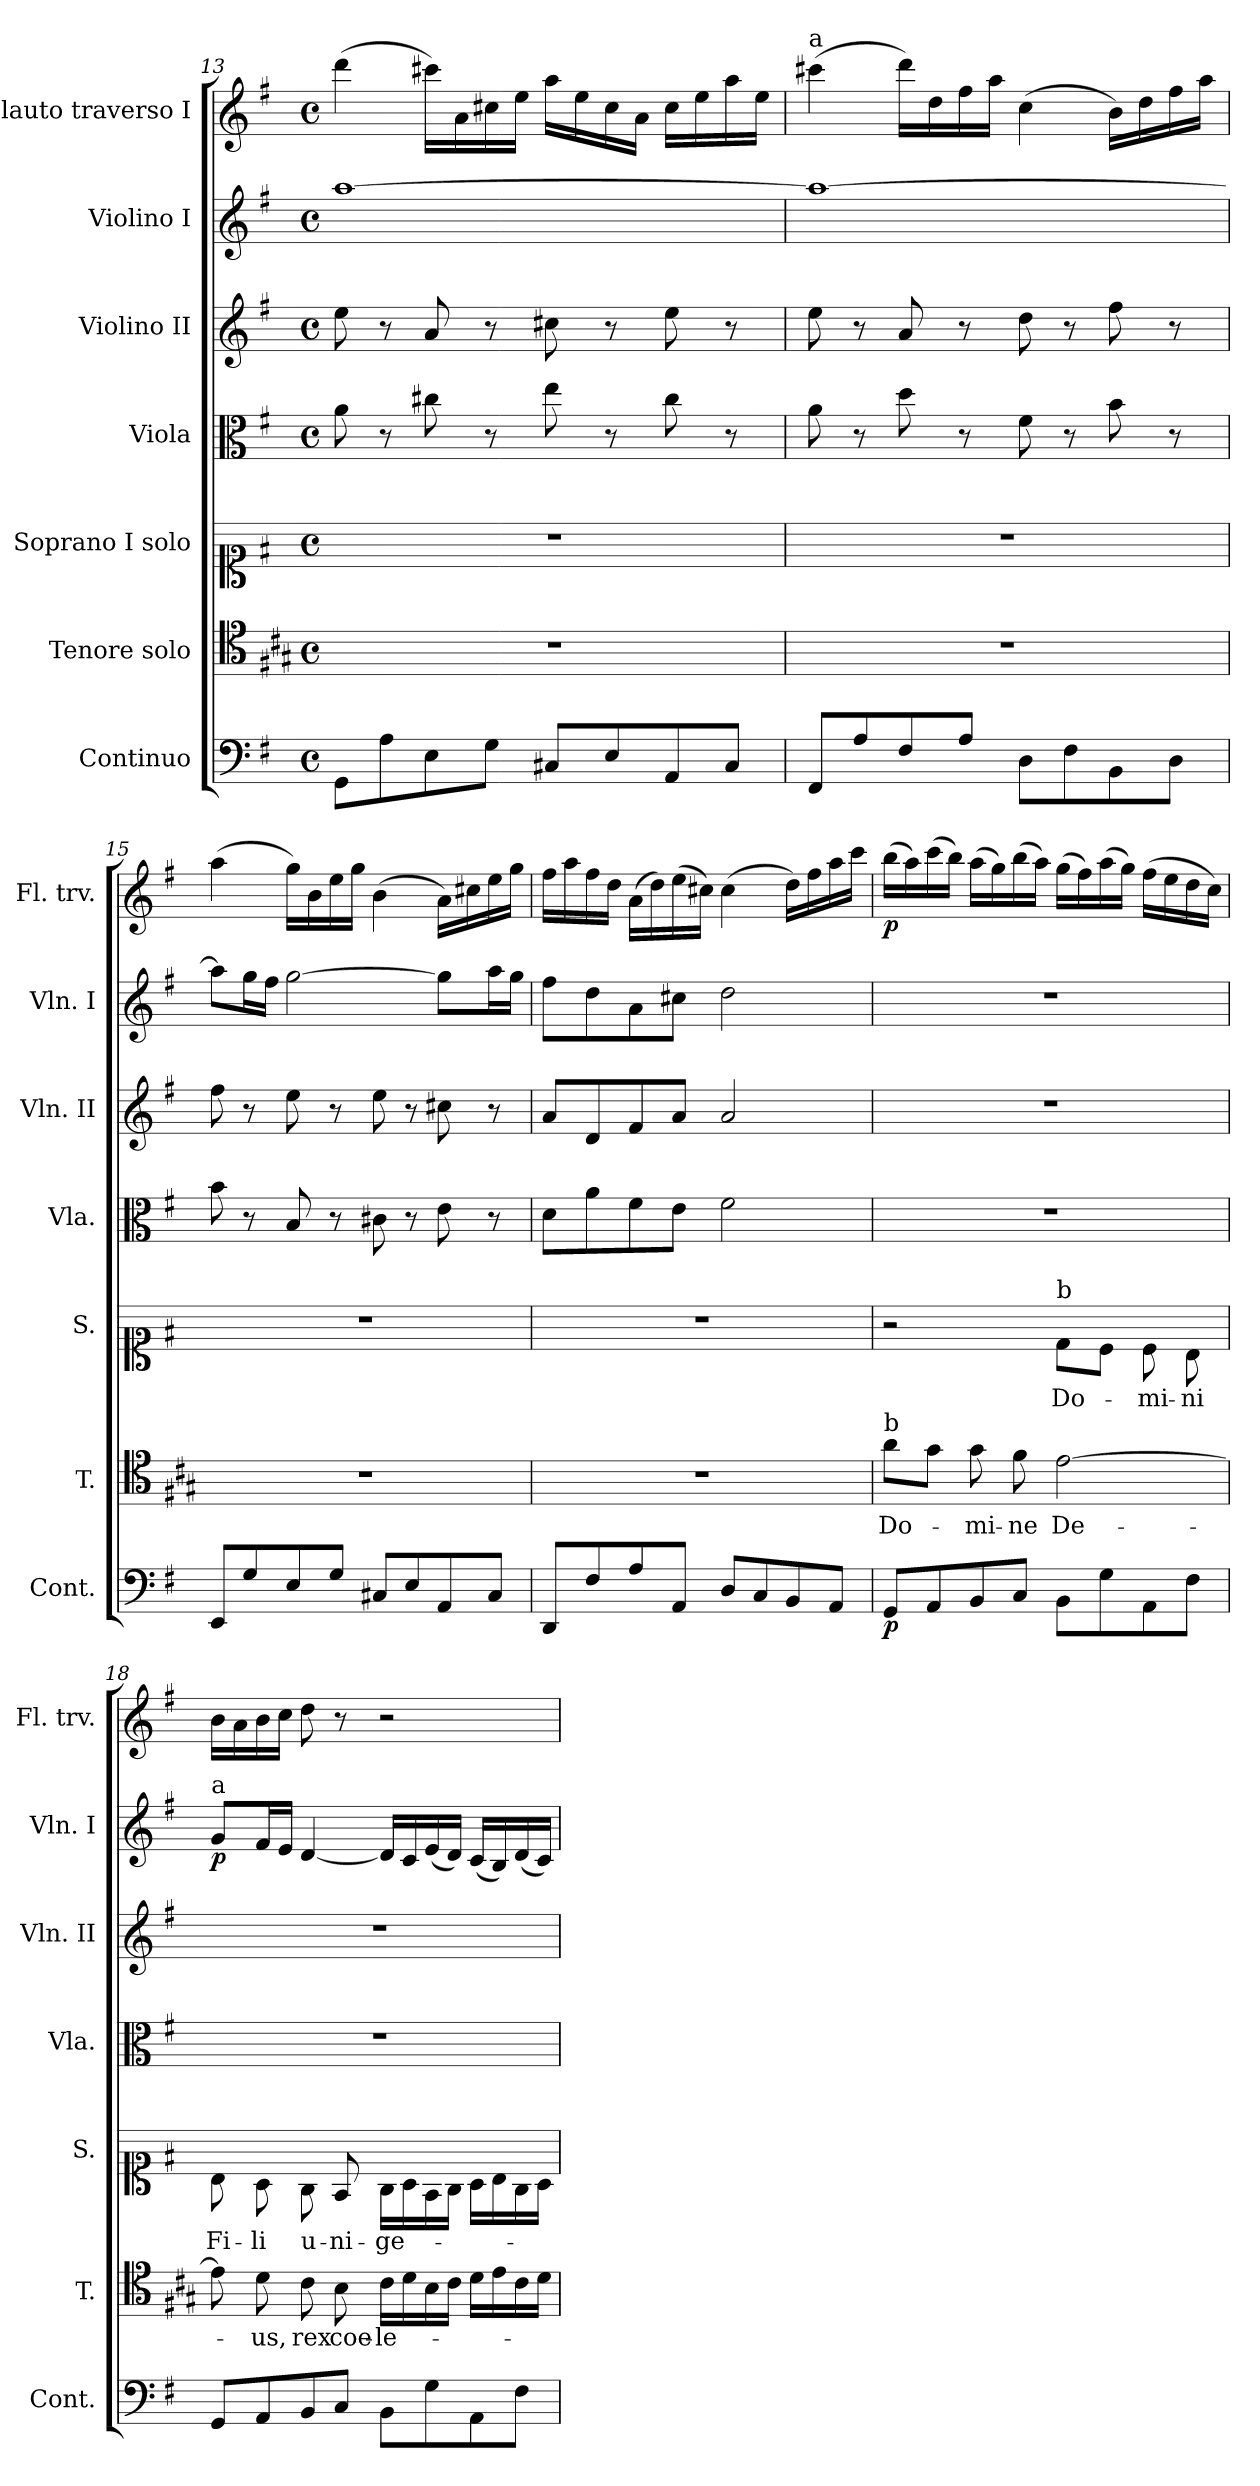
**kern	**dynam	**kern	**text	**kern	**text	**kern	**kern	**kern	**dynam	**kern	**dynam
*part7	*part7	*part6	*part6	*part5	*part5	*part4	*part3	*part2	*part2	*part1	*part1
*staff7	*staff7	*staff6	*staff6	*staff5	*staff5	*staff4	*staff3	*staff2	*staff2	*staff1	*staff1
*I"Continuo	*	*I"Tenore solo	*	*I"Soprano I solo	*	*I"Viola	*I"Violino II	*I"Violino I	*	*I"Flauto traverso I	*
*I'Cont.	*	*I'T.	*	*I'S.	*	*I'Vla.	*I'Vln. II	*I'Vln. I	*	*I'Fl. trv.	*
*clefF4	*	*clefC4	*	*clefC1	*	*clefC3	*clefG2	*clefG2	*	*clefG2	*
*	*	*ITrd1c2	*	*ITrd-7c-12	*	*	*	*	*	*	*
*k[f#]	*	*k[f#]	*	*k[f#]	*	*k[f#]	*k[f#]	*k[f#]	*	*k[f#]	*
*M4/4	*	*M4/4	*	*M4/4	*	*M4/4	*M4/4	*M4/4	*	*M4/4	*
*met(c)	*	*met(c)	*	*met(c)	*	*met(c)	*met(c)	*met(c)	*	*met(c)	*
=13	=13	=13	=13	=13	=13	=13	=13	=13	=13	=13	=13
8GG\L	.	1r	.	1r	.	8a\	8ee\	[1aa	.	(4ddd\	.
8A\	.	.	.	.	.	8r	8r	.	.	.	.
8E\	.	.	.	.	.	8cc#X\	8a/	.	.	16ccc#X\LL)	.
.	.	.	.	.	.	.	.	.	.	16a\	.
8G\J	.	.	.	.	.	8r	8r	.	.	16cc#X\	.
.	.	.	.	.	.	.	.	.	.	16ee\JJ	.
8C#X/L	.	.	.	.	.	8ee\	8cc#X\	.	.	16aa\LL	.
.	.	.	.	.	.	.	.	.	.	16ee\	.
8E/	.	.	.	.	.	8r	8r	.	.	16cc#\	.
.	.	.	.	.	.	.	.	.	.	16a\JJ	.
8AA/	.	.	.	.	.	8cc#\	8ee\	.	.	16cc#\LL	.
.	.	.	.	.	.	.	.	.	.	16ee\	.
8C#/J	.	.	.	.	.	8r	8r	.	.	16aa\	.
.	.	.	.	.	.	.	.	.	.	16ee\JJ	.
=14	=14	=14	=14	=14	=14	=14	=14	=14	=14	=14	=14
!	!	!	!	!	!	!	!	!	!	!LO:TX:a:t=a	!
8FF#/L	.	1r	.	1r	.	8a\	8ee\	1aa_	.	(4ccc#X\	.
8A/	.	.	.	.	.	8r	8r	.	.	.	.
8F#/	.	.	.	.	.	8dd\	8a/	.	.	16ddd\LL)	.
.	.	.	.	.	.	.	.	.	.	16dd\	.
8A/J	.	.	.	.	.	8r	8r	.	.	16ff#\	.
.	.	.	.	.	.	.	.	.	.	16aa\JJ	.
8D\L	.	.	.	.	.	8f#\	8dd\	.	.	(4cc\	.
8F#\	.	.	.	.	.	8r	8r	.	.	.	.
8BB\	.	.	.	.	.	8b\	8ff#\	.	.	16b\LL)	.
.	.	.	.	.	.	.	.	.	.	16dd\	.
8D\J	.	.	.	.	.	8r	8r	.	.	16ff#\	.
.	.	.	.	.	.	.	.	.	.	16aa\JJ	.
=15	=15	=15	=15	=15	=15	=15	=15	=15	=15	=15	=15
8EE/L	.	1r	.	1r	.	8b\	8ff#\	8aa\L]	.	(4aa\	.
8G/	.	.	.	.	.	8r	8r	16gg\L	.	.	.
.	.	.	.	.	.	.	.	16ff#\JJ	.	.	.
8E/	.	.	.	.	.	8B/	8ee\	[2gg\	.	16gg\LL)	.
.	.	.	.	.	.	.	.	.	.	16b\	.
8G/J	.	.	.	.	.	8r	8r	.	.	16ee\	.
.	.	.	.	.	.	.	.	.	.	16gg\JJ	.
8C#X/L	.	.	.	.	.	8c#X\	8ee\	.	.	(4b\	.
8E/	.	.	.	.	.	8r	8r	.	.	.	.
8AA/	.	.	.	.	.	8e\	8cc#X\	8gg\L]	.	16a\LL)	.
.	.	.	.	.	.	.	.	.	.	16cc#X\	.
8C#/J	.	.	.	.	.	8r	8r	16aa\L	.	16ee\	.
.	.	.	.	.	.	.	.	16gg\JJ	.	16gg\JJ	.
=16	=16	=16	=16	=16	=16	=16	=16	=16	=16	=16	=16
8DD/L	.	1r	.	1r	.	8d\L	8a/L	8ff#\L	.	16ff#\LL	.
.	.	.	.	.	.	.	.	.	.	16aa\	.
8F#/	.	.	.	.	.	8a\	8d/	8dd\	.	16ff#\	.
.	.	.	.	.	.	.	.	.	.	16dd\JJ	.
8A/	.	.	.	.	.	8f#\	8f#/	8a\	.	(16a\LL	.
.	.	.	.	.	.	.	.	.	.	16dd\)	.
8AA/J	.	.	.	.	.	8e\J	8a/J	8cc#X\J	.	(16ee\	.
.	.	.	.	.	.	.	.	.	.	16cc#X\JJ)	.
8D/L	.	.	.	.	.	2f#\	2a/	2dd\	.	(4cc#\	.
8C/	.	.	.	.	.	.	.	.	.	.	.
8BB/	.	.	.	.	.	.	.	.	.	16dd\LL)	.
.	.	.	.	.	.	.	.	.	.	16ff#\	.
8AA/J	.	.	.	.	.	.	.	.	.	16aa\	.
.	.	.	.	.	.	.	.	.	.	16ccc\JJ	.
=17	=17	=17	=17	=17	=17	=17	=17	=17	=17	=17	=17
!	!	!LO:TX:a:t=b	!	!	!	!	!	!	!	!	!
!	!LO:DY:b	!	!	!	!	!	!	!	!	!	!LO:DY:b
8GG/L	p	8g\L	Do-	2r	.	1r	1r	1r	.	(16bb\LL	p
.	.	.	.	.	.	.	.	.	.	16aa\)	.
8AA/	.	8f#\J	.	.	.	.	.	.	.	(16ccc\	.
.	.	.	.	.	.	.	.	.	.	16bb\JJ)	.
8BB/	.	8f#\	-mi-	.	.	.	.	.	.	(16aa\LL	.
.	.	.	.	.	.	.	.	.	.	16gg\)	.
8C/J	.	8e\	-ne	.	.	.	.	.	.	(16bb\	.
.	.	.	.	.	.	.	.	.	.	16aa\JJ)	.
!	!	!	!	!LO:TX:a:t=b	!	!	!	!	!	!	!
8BB\L	.	[2d\	De-	8dd\L	Do-	.	.	.	.	(16gg\LL	.
.	.	.	.	.	.	.	.	.	.	16ff#\)	.
8G\	.	.	.	8cc\J	.	.	.	.	.	(16aa\	.
.	.	.	.	.	.	.	.	.	.	16gg\JJ)	.
8AA\	.	.	.	8cc\	-mi-	.	.	.	.	(16ff#\LL	.
.	.	.	.	.	.	.	.	.	.	16ee\	.
8F#\J	.	.	.	8b\	-ni	.	.	.	.	16dd\	.
.	.	.	.	.	.	.	.	.	.	16cc\JJ)	.
=18	=18	=18	=18	=18	=18	=18	=18	=18	=18	=18	=18
!	!	!	!	!	!	!	!	!LO:TX:a:t=a	!	!	!
!	!	!	!	!	!	!	!	!	!LO:DY:b	!	!
8GG/L	.	8d\]	.	8b\	Fi-	1r	1r	8g/L	p	16b\LL	.
.	.	.	.	.	.	.	.	.	.	16a\	.
8AA/	.	8c\	-us,	8a\	-li	.	.	16f#/L	.	16b\	.
.	.	.	.	.	.	.	.	16e/JJ	.	16cc\JJ	.
8BB/	.	8B\	rex	8g\	u-	.	.	[4d/	.	8dd\	.
8C/J	.	8A\	coe-	8f#/	-ni-	.	.	.	.	8r	.
8BB\L	.	16B\LL	-le-	16g\LL	-ge-	.	.	16d/LL]	.	2r	.
.	.	16c\	.	16a\	.	.	.	16c/	.	.	.
8G\	.	16A\	.	16f#\	.	.	.	(16e/	.	.	.
.	.	16B\JJ	.	16g\JJ	.	.	.	16d/JJ)	.	.	.
8AA\	.	16c\LL	.	16a\LL	.	.	.	(16c/LL	.	.	.
.	.	16d\	.	16b\	.	.	.	16B/)	.	.	.
8F#\J	.	16B\	.	16g\	.	.	.	(16d/	.	.	.
.	.	16c\JJ	.	16a\JJ	.	.	.	16c/JJ)	.	.	.
=	=	=	=	=	=	=	=	=	=	=	=
*-	*-	*-	*-	*-	*-	*-	*-	*-	*-	*-	*-
